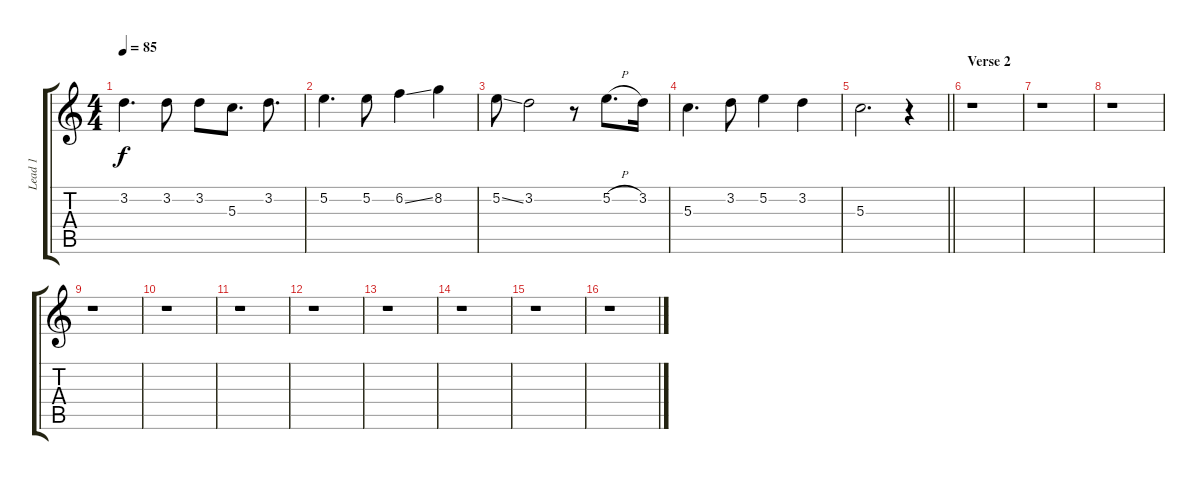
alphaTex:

\track ("Lead 1" "Lead 1") {instrument overdrivenguitar}
\staff {score tabs}
\tuning (E4 B3 G3 D3 A2 E2) {hide}
\ts (4 4)
\tempo 85
\clef g2
\ks c
3.2.4{d dy f} 3.2.8 3.2.8 5.3.8{d} 3.2.8{d} |
5.2.4{d} 5.2.8 6.2{ss}.4 8.2.4 |
5.2{ss}.8 3.2.2 r.8 5.2{h}.8{d} 3.2.16 |
5.3.4{d} 3.2.8 5.2.4 3.2.4 |
\barLineRight lightlight
5.3.2{d volume 1} r.4 |
\section ("" "Verse 2")
r.1 |
r.1 |
r.1 |
r.1 |
r.1 |
r.1 |
r.1 |
r.1 |
r.1 |
r.1 |
r.1
